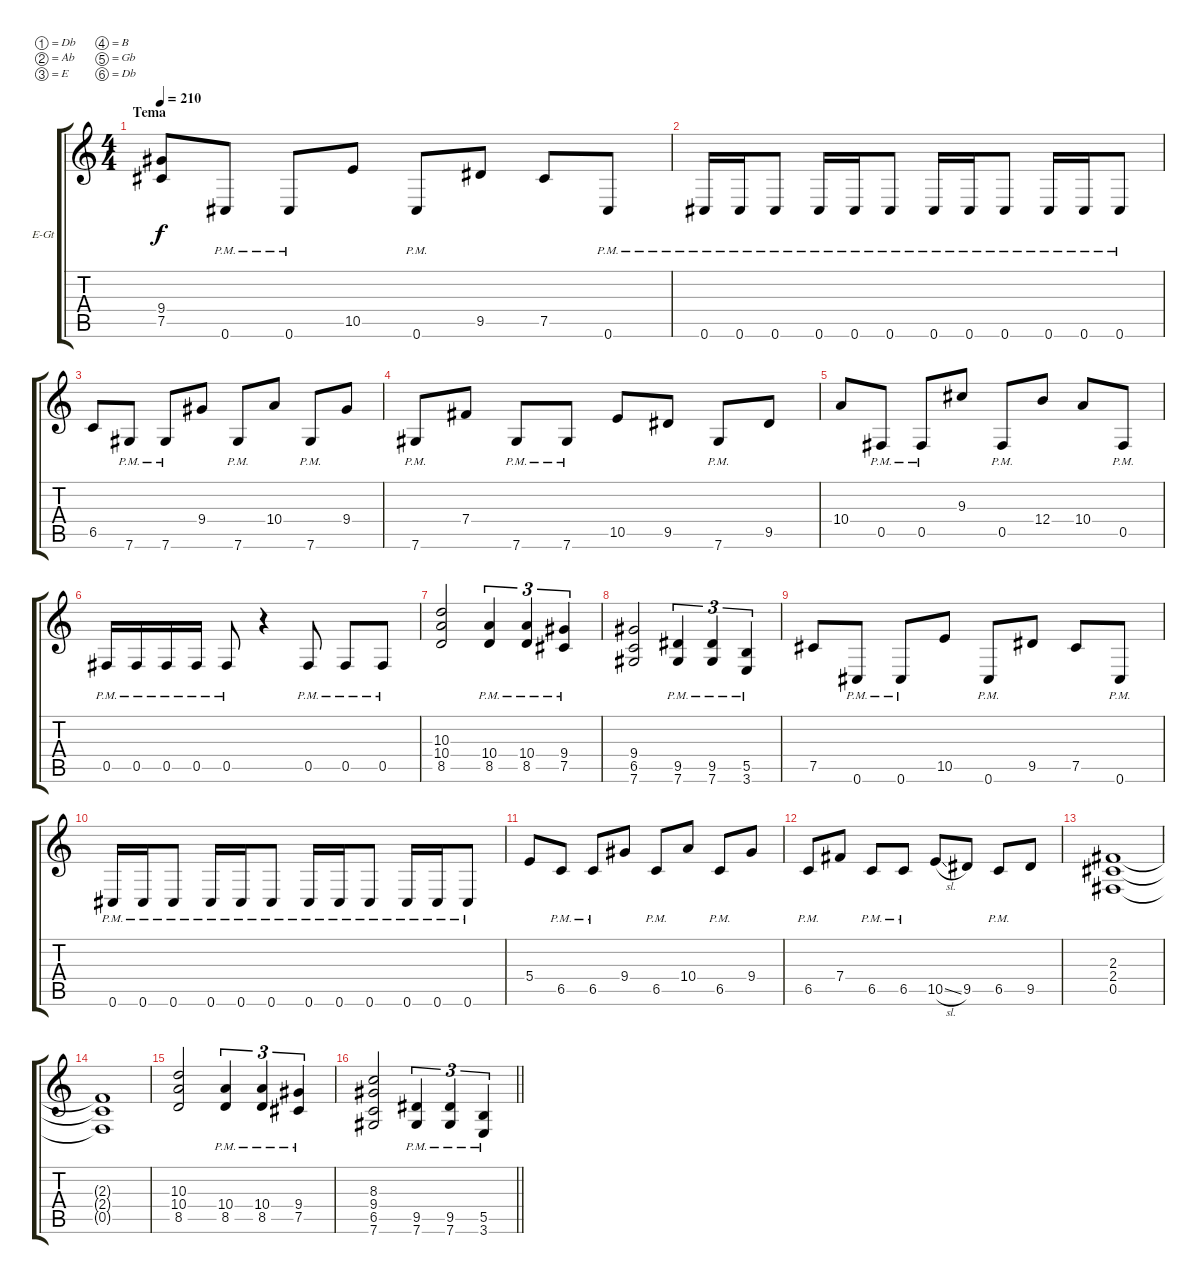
\bracketExtendMode groupsimilarinstruments
\firstSystemTrackNameOrientation horizontal
\otherSystemsTrackNameOrientation horizontal
\track ("Rithym 1" "E-Gt") {instrument distortionguitar}
\staff {score tabs}
\tuning (Db4 Ab3 E3 B2 Gb2 Db2)
\ts (4 4)
\section ("" "Tema")
\tempo 210
\clef g2
\ks c
(9.4 7.5).8{dy f} 0.6{pm}.8 0.6{pm}.8 10.5.8 0.6{pm}.8 9.5.8 7.5.8 0.6{pm}.8 |
0.6{pm}.16 0.6{pm}.16 0.6{pm}.8 0.6{pm}.16 0.6{pm}.16 0.6{pm}.8 0.6{pm}.16 0.6{pm}.16 0.6{pm}.8 0.6{pm}.16 0.6{pm}.16 0.6{pm}.8 |
6.5.8 7.6{pm}.8 7.6{pm}.8 9.4.8 7.6{pm}.8 10.4.8 7.6{pm}.8 9.4.8 |
7.6{pm}.8 7.4.8 7.6{pm}.8 7.6{pm}.8 10.5.8 9.5.8 7.6{pm}.8 9.5.8 |
10.4.8 0.5{pm}.8 0.5{pm}.8 9.3.8 0.5{pm}.8 12.4.8 10.4.8 0.5{pm}.8 |
0.5{pm}.16 0.5{pm}.16 0.5{pm}.16 0.5{pm}.16 0.5{pm}.8 r.4 0.5{pm}.8 0.5{pm}.8 0.5{pm}.8 |
(10.3 10.4 8.5).2 (10.4{pm} 8.5{pm}).4{tu (3 2)} (10.4{pm} 8.5{pm}).4{tu (3 2)} (9.4{pm} 7.5{pm}).4{tu (3 2)} |
(9.4 6.5 7.6).2 (9.5{pm} 7.6{pm}).4{tu (3 2)} (9.5{pm} 7.6{pm}).4{tu (3 2)} (5.5{pm} 3.6{pm}).4{tu (3 2)} |
7.5.8 0.6{pm}.8 0.6{pm}.8 10.5.8 0.6{pm}.8 9.5.8 7.5.8 0.6{pm}.8 |
0.6{pm}.16 0.6{pm}.16 0.6{pm}.8 0.6{pm}.16 0.6{pm}.16 0.6{pm}.8 0.6{pm}.16 0.6{pm}.16 0.6{pm}.8 0.6{pm}.16 0.6{pm}.16 0.6{pm}.8 |
5.4.8 6.5{pm}.8 6.5{pm}.8 9.4.8 6.5{pm}.8 10.4.8 6.5{pm}.8 9.4.8 |
6.5{pm}.8 7.4.8 6.5{pm}.8 6.5{pm}.8 10.5{sl}.8 9.5.8 6.5{pm}.8 9.5.8 |
(2.3 2.4 0.5).1 |
(2.3{t} 2.4{t} 0.5{t}).1 |
(10.3 10.4 8.5).2 (10.4{pm} 8.5{pm}).4{tu (3 2)} (10.4{pm} 8.5{pm}).4{tu (3 2)} (9.4{pm} 7.5{pm}).4{tu (3 2)} |
\barLineRight lightlight
(8.3 9.4 6.5 7.6).2 (9.5{pm} 7.6{pm}).4{tu (3 2)} (9.5{pm} 7.6{pm}).4{tu (3 2)} (5.5{pm} 3.6{pm}).4{tu (3 2)}
